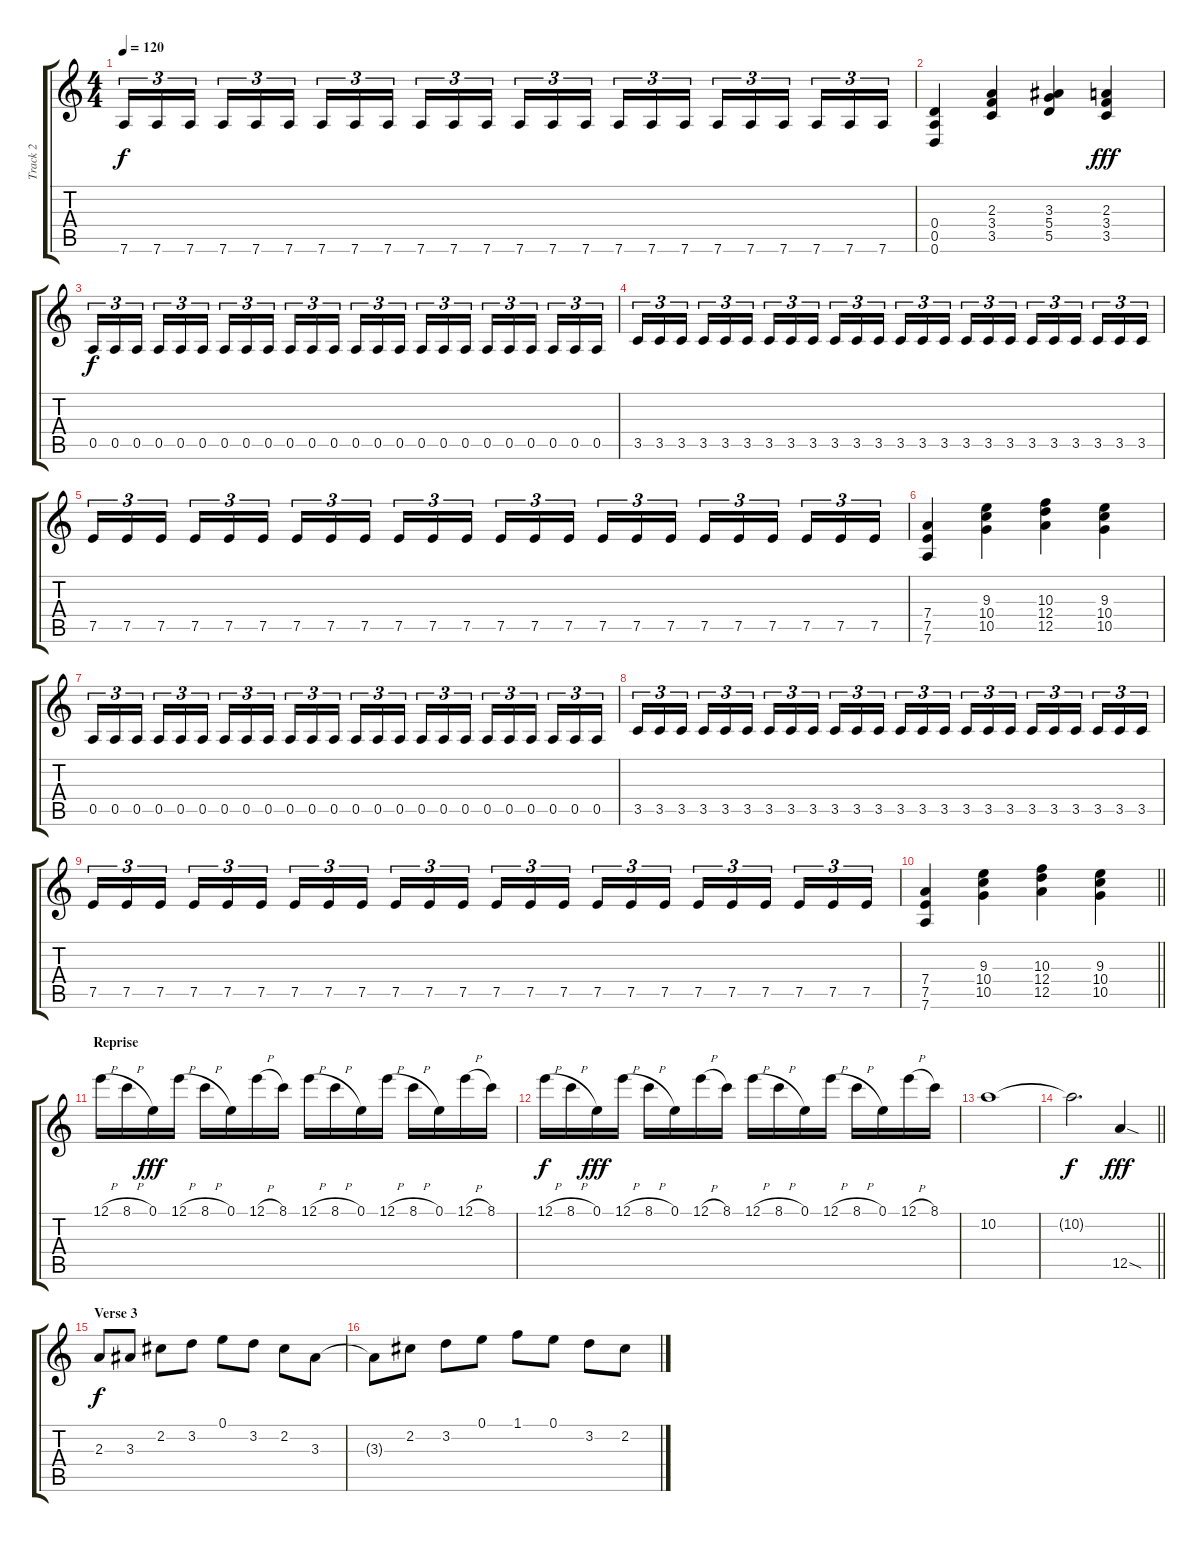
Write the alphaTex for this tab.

\track ("Track 2" "Track 2") {instrument distortionguitar}
\staff {score tabs}
\tuning (E4 B3 G3 D3 A2 D2) {hide}
\ts (4 4)
\tempo 120
\clef g2
\ks c
7.6.16{tu (3 2) dy f} 7.6.16{tu (3 2)} 7.6.16{tu (3 2) beam splitsecondary} 7.6.16{tu (3 2)} 7.6.16{tu (3 2)} 7.6.16{tu (3 2)} 7.6.16{tu (3 2)} 7.6.16{tu (3 2)} 7.6.16{tu (3 2) beam splitsecondary} 7.6.16{tu (3 2)} 7.6.16{tu (3 2)} 7.6.16{tu (3 2)} 7.6.16{tu (3 2)} 7.6.16{tu (3 2)} 7.6.16{tu (3 2) beam splitsecondary} 7.6.16{tu (3 2)} 7.6.16{tu (3 2)} 7.6.16{tu (3 2)} 7.6.16{tu (3 2)} 7.6.16{tu (3 2)} 7.6.16{tu (3 2) beam splitsecondary} 7.6.16{tu (3 2)} 7.6.16{tu (3 2)} 7.6.16{tu (3 2)} |
(0.4 0.5 0.6).4 (2.3 3.4 3.5).4 (3.3 5.4 5.5).4 (2.3 3.4 3.5).4{dy fff} |
0.5.16{tu (3 2) dy f} 0.5.16{tu (3 2)} 0.5.16{tu (3 2) beam splitsecondary} 0.5.16{tu (3 2)} 0.5.16{tu (3 2)} 0.5.16{tu (3 2)} 0.5.16{tu (3 2)} 0.5.16{tu (3 2)} 0.5.16{tu (3 2) beam splitsecondary} 0.5.16{tu (3 2)} 0.5.16{tu (3 2)} 0.5.16{tu (3 2)} 0.5.16{tu (3 2)} 0.5.16{tu (3 2)} 0.5.16{tu (3 2) beam splitsecondary} 0.5.16{tu (3 2)} 0.5.16{tu (3 2)} 0.5.16{tu (3 2)} 0.5.16{tu (3 2)} 0.5.16{tu (3 2)} 0.5.16{tu (3 2) beam splitsecondary} 0.5.16{tu (3 2)} 0.5.16{tu (3 2)} 0.5.16{tu (3 2)} |
3.5.16{tu (3 2)} 3.5.16{tu (3 2)} 3.5.16{tu (3 2) beam splitsecondary} 3.5.16{tu (3 2)} 3.5.16{tu (3 2)} 3.5.16{tu (3 2)} 3.5.16{tu (3 2)} 3.5.16{tu (3 2)} 3.5.16{tu (3 2) beam splitsecondary} 3.5.16{tu (3 2)} 3.5.16{tu (3 2)} 3.5.16{tu (3 2)} 3.5.16{tu (3 2)} 3.5.16{tu (3 2)} 3.5.16{tu (3 2) beam splitsecondary} 3.5.16{tu (3 2)} 3.5.16{tu (3 2)} 3.5.16{tu (3 2)} 3.5.16{tu (3 2)} 3.5.16{tu (3 2)} 3.5.16{tu (3 2) beam splitsecondary} 3.5.16{tu (3 2)} 3.5.16{tu (3 2)} 3.5.16{tu (3 2)} |
7.5.16{tu (3 2)} 7.5.16{tu (3 2)} 7.5.16{tu (3 2) beam splitsecondary} 7.5.16{tu (3 2)} 7.5.16{tu (3 2)} 7.5.16{tu (3 2)} 7.5.16{tu (3 2)} 7.5.16{tu (3 2)} 7.5.16{tu (3 2) beam splitsecondary} 7.5.16{tu (3 2)} 7.5.16{tu (3 2)} 7.5.16{tu (3 2)} 7.5.16{tu (3 2)} 7.5.16{tu (3 2)} 7.5.16{tu (3 2) beam splitsecondary} 7.5.16{tu (3 2)} 7.5.16{tu (3 2)} 7.5.16{tu (3 2)} 7.5.16{tu (3 2)} 7.5.16{tu (3 2)} 7.5.16{tu (3 2) beam splitsecondary} 7.5.16{tu (3 2)} 7.5.16{tu (3 2)} 7.5.16{tu (3 2)} |
(7.4 7.5 7.6).4 (9.3 10.4 10.5).4 (10.3 12.4 12.5).4 (9.3 10.4 10.5).4 |
0.5.16{tu (3 2)} 0.5.16{tu (3 2)} 0.5.16{tu (3 2) beam splitsecondary} 0.5.16{tu (3 2)} 0.5.16{tu (3 2)} 0.5.16{tu (3 2)} 0.5.16{tu (3 2)} 0.5.16{tu (3 2)} 0.5.16{tu (3 2) beam splitsecondary} 0.5.16{tu (3 2)} 0.5.16{tu (3 2)} 0.5.16{tu (3 2)} 0.5.16{tu (3 2)} 0.5.16{tu (3 2)} 0.5.16{tu (3 2) beam splitsecondary} 0.5.16{tu (3 2)} 0.5.16{tu (3 2)} 0.5.16{tu (3 2)} 0.5.16{tu (3 2)} 0.5.16{tu (3 2)} 0.5.16{tu (3 2) beam splitsecondary} 0.5.16{tu (3 2)} 0.5.16{tu (3 2)} 0.5.16{tu (3 2)} |
3.5.16{tu (3 2)} 3.5.16{tu (3 2)} 3.5.16{tu (3 2) beam splitsecondary} 3.5.16{tu (3 2)} 3.5.16{tu (3 2)} 3.5.16{tu (3 2)} 3.5.16{tu (3 2)} 3.5.16{tu (3 2)} 3.5.16{tu (3 2) beam splitsecondary} 3.5.16{tu (3 2)} 3.5.16{tu (3 2)} 3.5.16{tu (3 2)} 3.5.16{tu (3 2)} 3.5.16{tu (3 2)} 3.5.16{tu (3 2) beam splitsecondary} 3.5.16{tu (3 2)} 3.5.16{tu (3 2)} 3.5.16{tu (3 2)} 3.5.16{tu (3 2)} 3.5.16{tu (3 2)} 3.5.16{tu (3 2) beam splitsecondary} 3.5.16{tu (3 2)} 3.5.16{tu (3 2)} 3.5.16{tu (3 2)} |
7.5.16{tu (3 2)} 7.5.16{tu (3 2)} 7.5.16{tu (3 2) beam splitsecondary} 7.5.16{tu (3 2)} 7.5.16{tu (3 2)} 7.5.16{tu (3 2)} 7.5.16{tu (3 2)} 7.5.16{tu (3 2)} 7.5.16{tu (3 2) beam splitsecondary} 7.5.16{tu (3 2)} 7.5.16{tu (3 2)} 7.5.16{tu (3 2)} 7.5.16{tu (3 2)} 7.5.16{tu (3 2)} 7.5.16{tu (3 2) beam splitsecondary} 7.5.16{tu (3 2)} 7.5.16{tu (3 2)} 7.5.16{tu (3 2)} 7.5.16{tu (3 2)} 7.5.16{tu (3 2)} 7.5.16{tu (3 2) beam splitsecondary} 7.5.16{tu (3 2)} 7.5.16{tu (3 2)} 7.5.16{tu (3 2)} |
\barLineRight lightlight
(7.4 7.5 7.6).4 (9.3 10.4 10.5).4 (10.3 12.4 12.5).4 (9.3 10.4 10.5).4 |
\section ("" "Reprise")
12.1{h}.16 8.1{h}.16 0.1.16{dy fff} 12.1{h}.16 8.1{h}.16 0.1.16 12.1{h}.16 8.1.16 12.1{h}.16 8.1{h}.16 0.1.16 12.1{h}.16 8.1{h}.16 0.1.16 12.1{h}.16 8.1.16 |
12.1{h}.16{dy f} 8.1{h}.16 0.1.16{dy fff} 12.1{h}.16 8.1{h}.16 0.1.16 12.1{h}.16 8.1.16 12.1{h}.16 8.1{h}.16 0.1.16 12.1{h}.16 8.1{h}.16 0.1.16 12.1{h}.16 8.1.16 |
10.2.1 |
\barLineRight lightlight
10.2{t}.2{d dy f} 12.5{sod}.4{dy fff} |
\section ("" "Verse 3")
2.3.8{dy f} 3.3.8 2.2.8 3.2.8 0.1.8 3.2.8 2.2.8 3.3.8 |
3.3{t}.8 2.2.8 3.2.8 0.1.8 1.1.8 0.1.8 3.2.8 2.2.8
